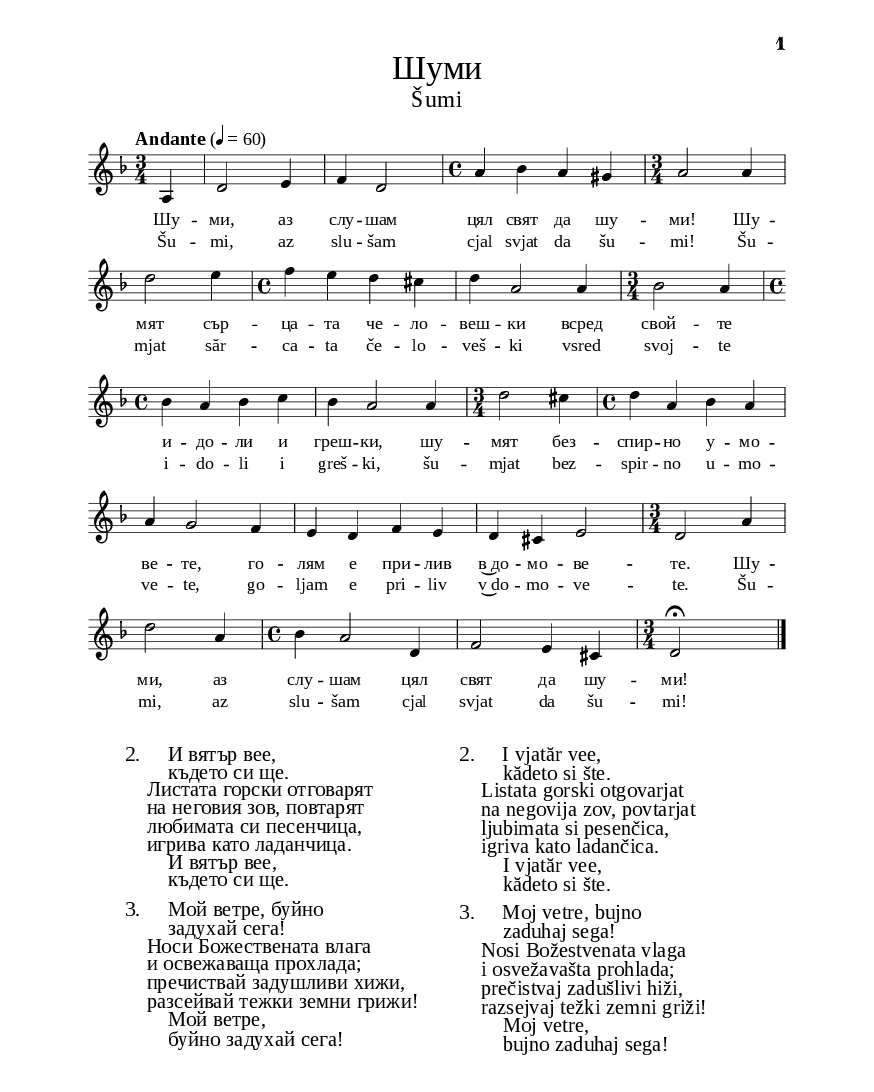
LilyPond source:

\version "2.24.3"

% include paper part and global functions
\include "include/globals.ily"

\bookpart {
  \label #'ref032
  \include "include/bookpart-paper.ily"
  \score {
    \include "include/score-layout.ily"

    \new Voice \absolute {
      \clef treble
      \key d \minor
      \time 3/4
      \tempoFunc "Andante" 4 "60"
      \partial 4
      \autoBeamOff

      a4 | d'2 e'4 | f'4 d'2 | \time 4/4  a'4 bes' a' gis' | \time 3/4  a'2 a'4 \break |
      d''2 e''4 | \time 4/4

      f''4 e'' d'' cis'' | d''4 \stemUp a'2 \stemNeutral

      a'4 | \time 3/4  bes'2 a'4 | \break

      \time 4/4  bes'4 a' bes' c'' | bes'4 a'2 a'4 | \time 3/4  d''2 cis''4 | \time 4/4  d''4 a' bes' a' \break |
      a'4 g'2 f'4 |  e'4 d' f' e' | d'4 cis' e'2 | \time 3/4  d'2 a'4 \break |
      d''2 a'4 | \time 4/4  bes'4 a'2 d'4 | f'2 e'4 cis' | \time 3/4  d'2 \fermata s4 | \bar "|." \break
    }

    \addlyrics {
      Шу -- ми,
      аз слу -- шам цял свят да шу -- ми! Шу -- мят
      сър -- ца -- та че -- ло --  веш -- ки всред
      свой -- те и -- до -- ли и греш -- ки, шу -- мят
      без -- спир -- но у -- мо -- ве -- те, го -- лям
      е при -- лив в~до -- мо -- ве -- те. Шу -- ми,
      аз слу -- шам цял свят да шу -- ми!
    }

    \addlyrics {
      Šu -- mi,
      az slu -- šam cjal svjat da šu -- mi! Šu -- mjat
      săr -- ca -- ta če -- lo --  veš -- ki vsred
      svoj -- te i -- do -- li i greš -- ki, šu -- mjat
      bez -- spir -- no u -- mo -- ve -- te, go -- ljam
      e pri -- liv v~do -- mo -- ve -- te. Šu -- mi,
      az slu -- šam cjal svjat da šu -- mi!
    }
    \header {
      title = \titleFunc "Шуми" "Šumi"
    }

    \midi{}

  } % score

  \markup \empty-two

  \markup \abs-fontsize #10 {
    \hspace #5
    \override #`(baseline-skip . ,bgCoupletBaselineSkip)
    \column {

      \line {   2.  "   "  И вятър вее, }

      \line {   "   "    "   "       където си ще.}

      \line {   "   "Листата горски отговарят}

      \line {   "   "на неговия зов, повтарят}

      \line {   "   "любимата си песенчица,}

      \line {   "   "игрива като ладанчица.}

      \line {  "   "    "   "И вятър вее, }

      \line {    "   "    "   "където си ще.}


      \vspace #0.5
      \line {   3. "   "  Мой ветре, буйно }

      \line {   "   "    "   "  задухай сега!}

      \line {   "   "Носи Божествената влага}

      \line {   "   "и освежаваща прохлада;}

      \line {   "   "пречиствай задушливи хижи,}

      \line {   "   "разсейвай тежки земни грижи!}

      \line {    "   "    "   "Мой ветре, }

      \line {    "   "    "   "буйно задухай сега!}

    }

    \hspace #5
    \override #`(baseline-skip . ,bgCoupletBaselineSkip)
    \column {
      \line {   2.  "   "  I vjatăr vee, }

      \line {   "   "    "   "       kădeto si šte.}

      \line {   "   "Listata gorski otgovarjat}

      \line {   "   "na negovija zov, povtarjat}

      \line {   "   "ljubimata si pesenčica,}

      \line {   "   "igriva kato ladančica.}

      \line {  "   "    "   "I vjatăr vee, }

      \line {    "   "    "   "kădeto si šte.}


      \vspace #0.5
      \line {   3. "   "  Moj vetre, bujno }

      \line {   "   "    "   "  zaduhaj sega!}

      \line {   "   "Nosi Božestvenata vlaga}

      \line {   "   "i osvežavašta prohlada;}

      \line {   "   "prečistvaj zadušlivi hiži,}

      \line {   "   "razsejvaj težki zemni griži!}

      \line {    "   "    "   "Moj vetre, }

      \line {    "   "    "   "bujno zaduhaj sega!}


    } %column
  } % markup

  \pageBreak

  \markup \abs-fontsize #10  {
    \hspace #2
    \override #`(baseline-skip . ,bgCoupletBaselineSkip)
    \column {
      \line {   4.  "   "        Задухай, ветре, }
      \line {   "   "    "   "         света разведри!}

      \line {   "   "При чисти мисли, нежни чувства}

      \line {   "   "цъфтят Божествени изкуства.}

      \line {   "   "Навред да просияе радост,}

      \line {   "   "навред да диша свежа младост.}

      \line {  "   "    "   " Задухай, ветре, }
      \line {   "   "    "   " света избистри.}
    }



    \hspace #5
    \override #`(baseline-skip . ,bgCoupletBaselineSkip)
    \column {
      \line {   4.  "   "        Zaduhaj, vetre, }
      \line {   "   "    "   "         sveta razvedri!}

      \line {   "   "Pri čisti misli, nežni čuvstva}

      \line {   "   "căftjat Božestveni izkustva.}

      \line {   "   "Navred da prosijae radost,}

      \line {   "   "navred da diša sveža mladost.}

      \line {  "   "    "   " Zaduhaj, vetre, }
      \line {   "   "    "   " sveta izbistri.}
    }
    %column
  } % markup

  \markup \vspace #3
  % include foreign translation(s) of the song
  \version "2.24.4"

\markup \fill-line { \fontsize #deTitleFontSize "Es lärmt" }
\markup \null
\markup \null
\markup \abs-fontsize #10 {
    \fill-line {
  \override #`(baseline-skip . ,deCoupletBaselineSkip)
  \column {


    \line {   1. "   "Es lärmt, }
     \line {   "   " "   " ich höre}

    \line {   "   "die ganze Welt lärmen! }

    \line {   "   "Die Herzen der Menschen lärmen }

    \line {   "   "zwischen ihren Idolen und Fehlern; }

    \line {   "   "die Gehirne lärmen unaufhörlich. }

    \line {   "   "Es ist eine große Flut in den Häusern. }

    \line {   "   "Es lärmt, ich höre}

    \line {   "   "die ganze Welt lärmen!}

   \vspace #0.5
    \line {   2.  "   " Und der Wind weht, }

    \line {   "   " "   "wohin er will. }

    \line {   "   "Die Blätter des Waldes antworten }

    \line {   "   "auf seinen Ruf; sie wiederholen ihr Lieblingsliedchen,}

    \line {   "   "spielerisch wie ein tanzendes Mädchen.}

    \line {   "   " "   "Und der Wind weht, }

    \line {   "   " "   " wohin er will.}

      \vspace #0.5

    \line {   3. "   "Oh, mein Wind, }

    \line {   "   "  "   "wehe nun stark! }

    \line {   "   "Bringe die göttliche Feuchtigkeit}

    \line {   "   "und die belebende Frische, }

    \line {   "   "reinige die stickigen Hütten}

    \line {   "   "und zerstreue die schweren irdischen Sorgen!}

    \line {   "   " "   "Oh, mein Wind,}

    \line {   "   " "   "wehe nun stark!}

     \vspace #0.5
    \line {   4. "   " Wehe, Wind, }

    \line {   "   " "   " muntere die Welt auf! }

    \line {   "   "Bei reinen Gedanken, zarten Gefühlen }

    \line {   "   "erblühen die göttlichen Künste;}

    \line {   "   "möge überall Freude erstrahlen}

    \line {   "   "und möge [man] überall frische Jugend atmen! }

    \line {   "   " "   "Wehe, Wind, }

    \line {   "   " "   "kläre die Welt!}
  }
    }
}



} % bookpart

% Più mosso
%
